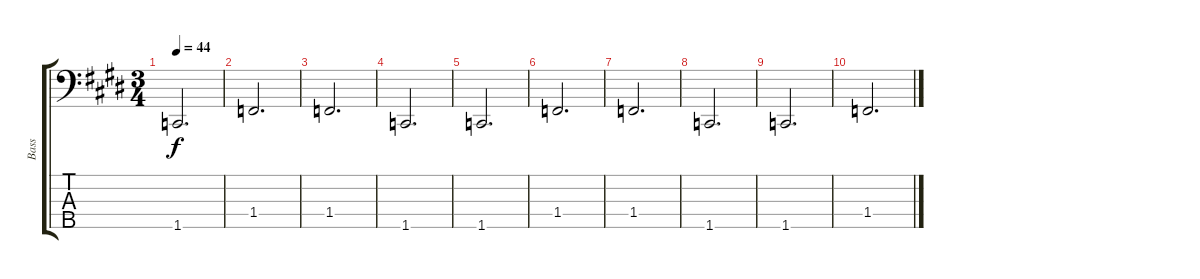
\track ("Bass" "Bass") {instrument electricbassfinger}
\staff {score tabs}
\tuning (G2 D2 A1 E1 B0) {hide}
\ts (3 4)
\tempo 44
\clef f4
\ks c#minor
1.5.2{d dy f} |
1.4.2{d} |
1.4.2{d} |
1.5.2{d} |
1.5.2{d} |
1.4.2{d} |
1.4.2{d} |
1.5.2{d} |
1.5.2{d} |
1.4.2{d}
